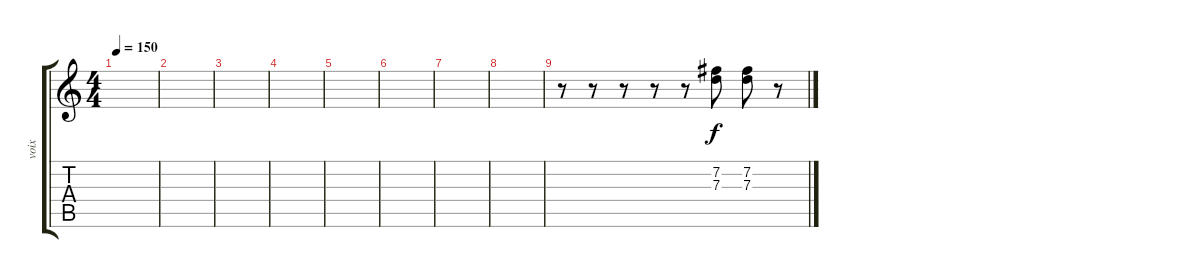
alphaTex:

\track ("voix" "voix") {instrument distortionguitar}
\staff {score tabs}
\tuning (E4 B3 G3 D3 A2 E2) {hide}
\ts (4 4)
\tempo 150
\clef g2
\ks c
|
|
|
|
|
|
|
|
r.8 r.8 r.8 r.8 r.8 (7.2 7.3).8 (7.2 7.3).8 r.8
